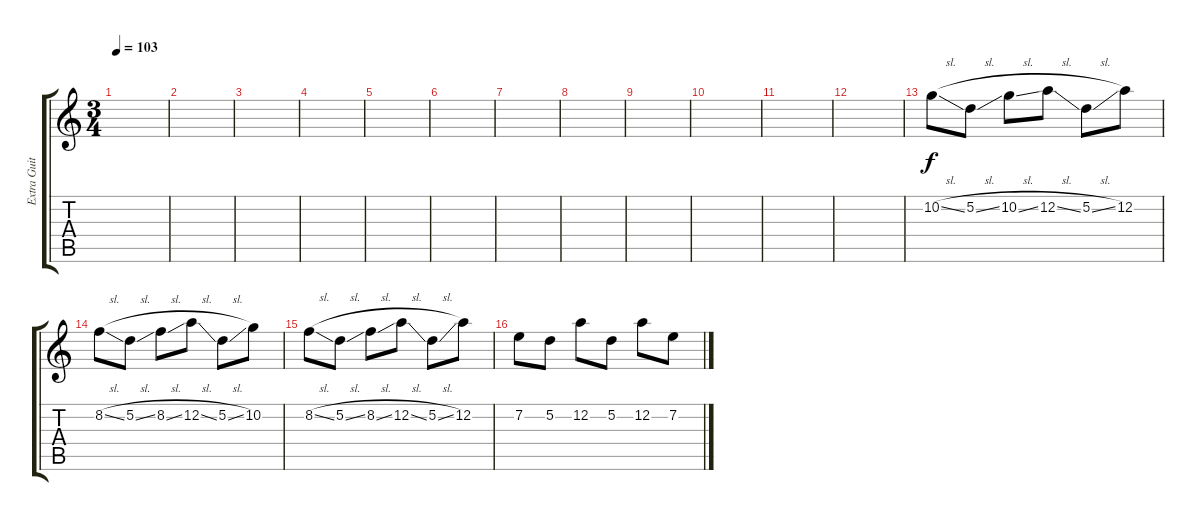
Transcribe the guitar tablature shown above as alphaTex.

\track ("Extra Guitars and Synths" "Extra Guit") {instrument distortionguitar}
\staff {score tabs}
\tuning (D4 A3 F3 C3 G2 D2) {hide}
\ts (3 4)
\tempo 103
\clef g2
\ks c
|
|
|
|
|
|
|
|
|
|
|
|
10.2{sl}.8{volume 14 instrument lead6voice} 5.2{sl}.8 10.2{sl}.8 12.2{sl}.8 5.2{sl}.8 12.2.8 |
8.2{sl}.8 5.2{sl}.8 8.2{sl}.8 12.2{sl}.8 5.2{sl}.8 10.2.8 |
8.2{sl}.8 5.2{sl}.8 8.2{sl}.8 12.2{sl}.8 5.2{sl}.8 12.2.8 |
7.2.8 5.2.8 12.2.8 5.2.8 12.2.8 7.2.8
